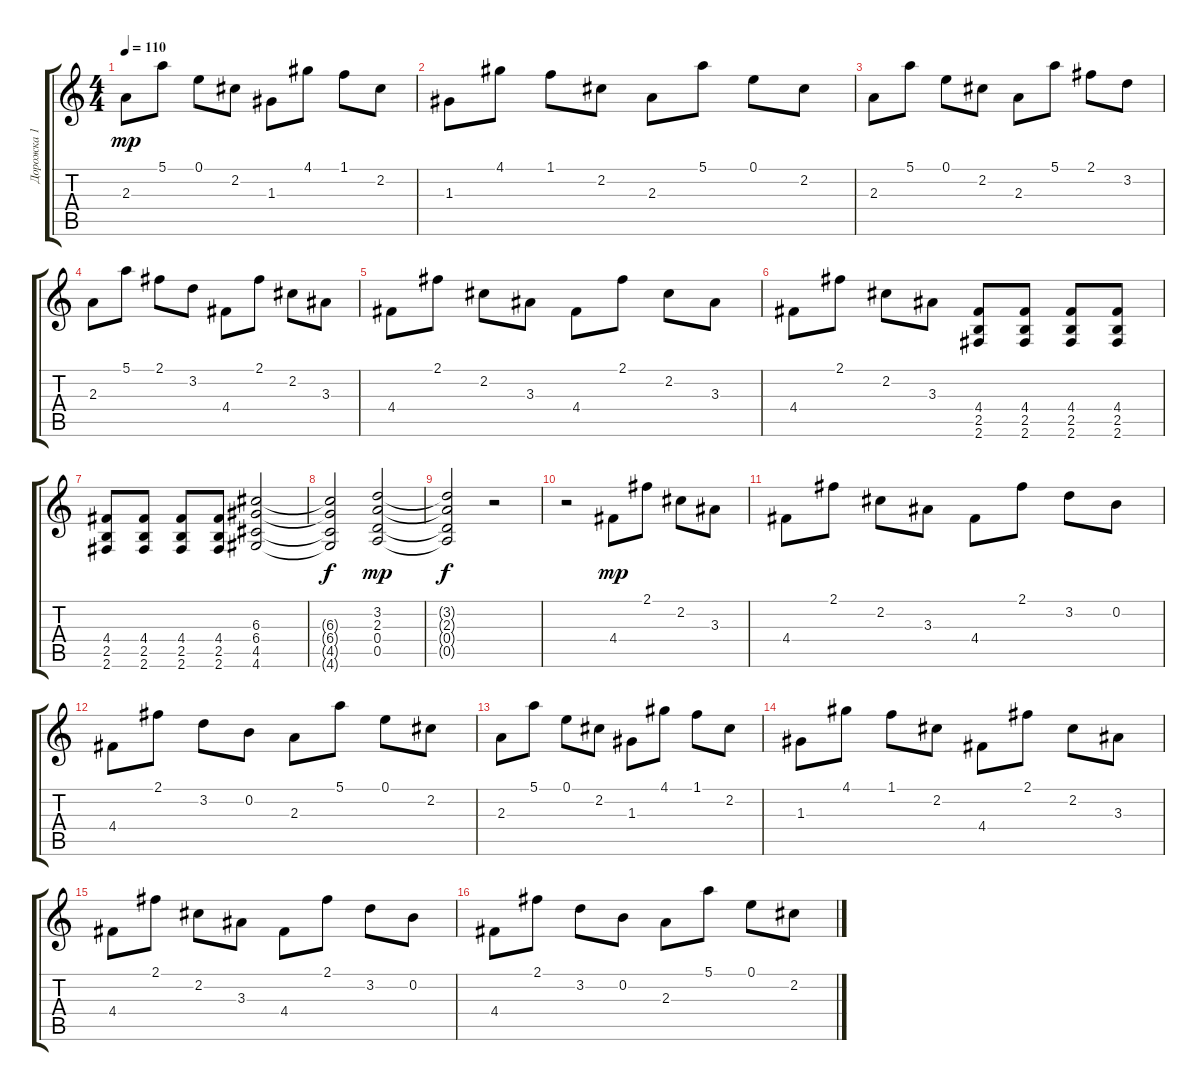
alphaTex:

\track ("Дорожка 1" "Дорожка 1") {instrument overdrivenguitar}
\staff {score tabs}
\tuning (E4 B3 G3 D3 A2 E2) {hide}
\ts (4 4)
\tempo 110
\clef g2
\ks c
2.3.8{dy mp} 5.1.8 0.1.8 2.2.8 1.3.8 4.1.8 1.1.8 2.2.8 |
1.3.8 4.1.8 1.1.8 2.2.8 2.3.8 5.1.8 0.1.8 2.2.8 |
2.3.8 5.1.8 0.1.8 2.2.8 2.3.8 5.1.8 2.1.8 3.2.8 |
2.3.8 5.1.8 2.1.8 3.2.8 4.4.8 2.1.8 2.2.8 3.3.8 |
4.4.8 2.1.8 2.2.8 3.3.8 4.4.8 2.1.8 2.2.8 3.3.8 |
4.4.8 2.1.8 2.2.8 3.3.8 (4.4 2.5 2.6).8 (4.4 2.5 2.6).8 (4.4 2.5 2.6).8 (4.4 2.5 2.6).8 |
(4.4 2.5 2.6).8 (4.4 2.5 2.6).8 (4.4 2.5 2.6).8 (4.4 2.5 2.6).8 (6.3 6.4 4.5 4.6).2 |
(6.3{t} 6.4{t} 4.5{t} 4.6{t}).2{dy f} (3.2 2.3 0.4 0.5).2{dy mp} |
(3.2{t} 2.3{t} 0.4{t} 0.5{t}).2{dy f} r.2 |
r.2 4.4.8{dy mp} 2.1.8 2.2.8 3.3.8 |
4.4.8 2.1.8 2.2.8 3.3.8 4.4.8 2.1.8 3.2.8 0.2.8 |
4.4.8 2.1.8 3.2.8 0.2.8 2.3.8 5.1.8 0.1.8 2.2.8 |
2.3.8 5.1.8 0.1.8 2.2.8 1.3.8 4.1.8 1.1.8 2.2.8 |
1.3.8 4.1.8 1.1.8 2.2.8 4.4.8 2.1.8 2.2.8 3.3.8 |
4.4.8 2.1.8 2.2.8 3.3.8 4.4.8 2.1.8 3.2.8 0.2.8 |
4.4.8 2.1.8 3.2.8 0.2.8 2.3.8 5.1.8 0.1.8 2.2.8
